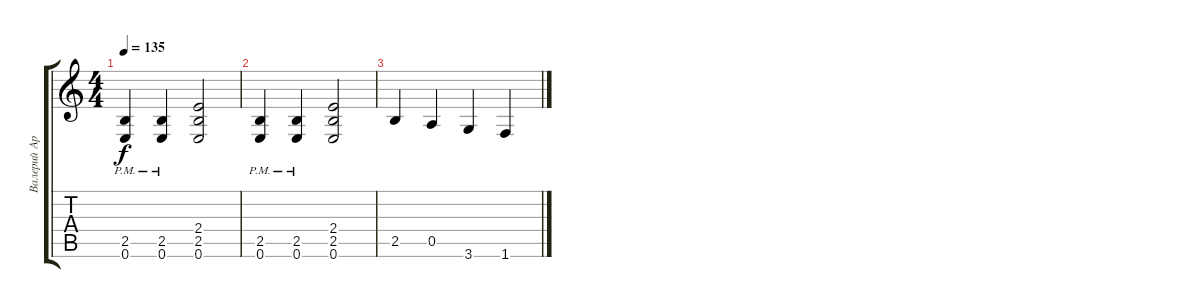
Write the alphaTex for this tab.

\track ("Валерий Аркадин (гитара)" "Валерий Ар") {instrument electricguitarclean}
\staff {score tabs}
\tuning (E4 B3 G3 D3 A2 E2) {hide}
\ts (4 4)
\tempo 135
\clef g2
\ks c
(2.5{pm} 0.6{pm}).4{dy f} (2.5{pm} 0.6{pm}).4 (2.4 2.5 0.6).2 |
(2.5{pm} 0.6{pm}).4 (2.5{pm} 0.6{pm}).4 (2.4 2.5 0.6).2 |
2.5.4 0.5.4 3.6.4 1.6.4
